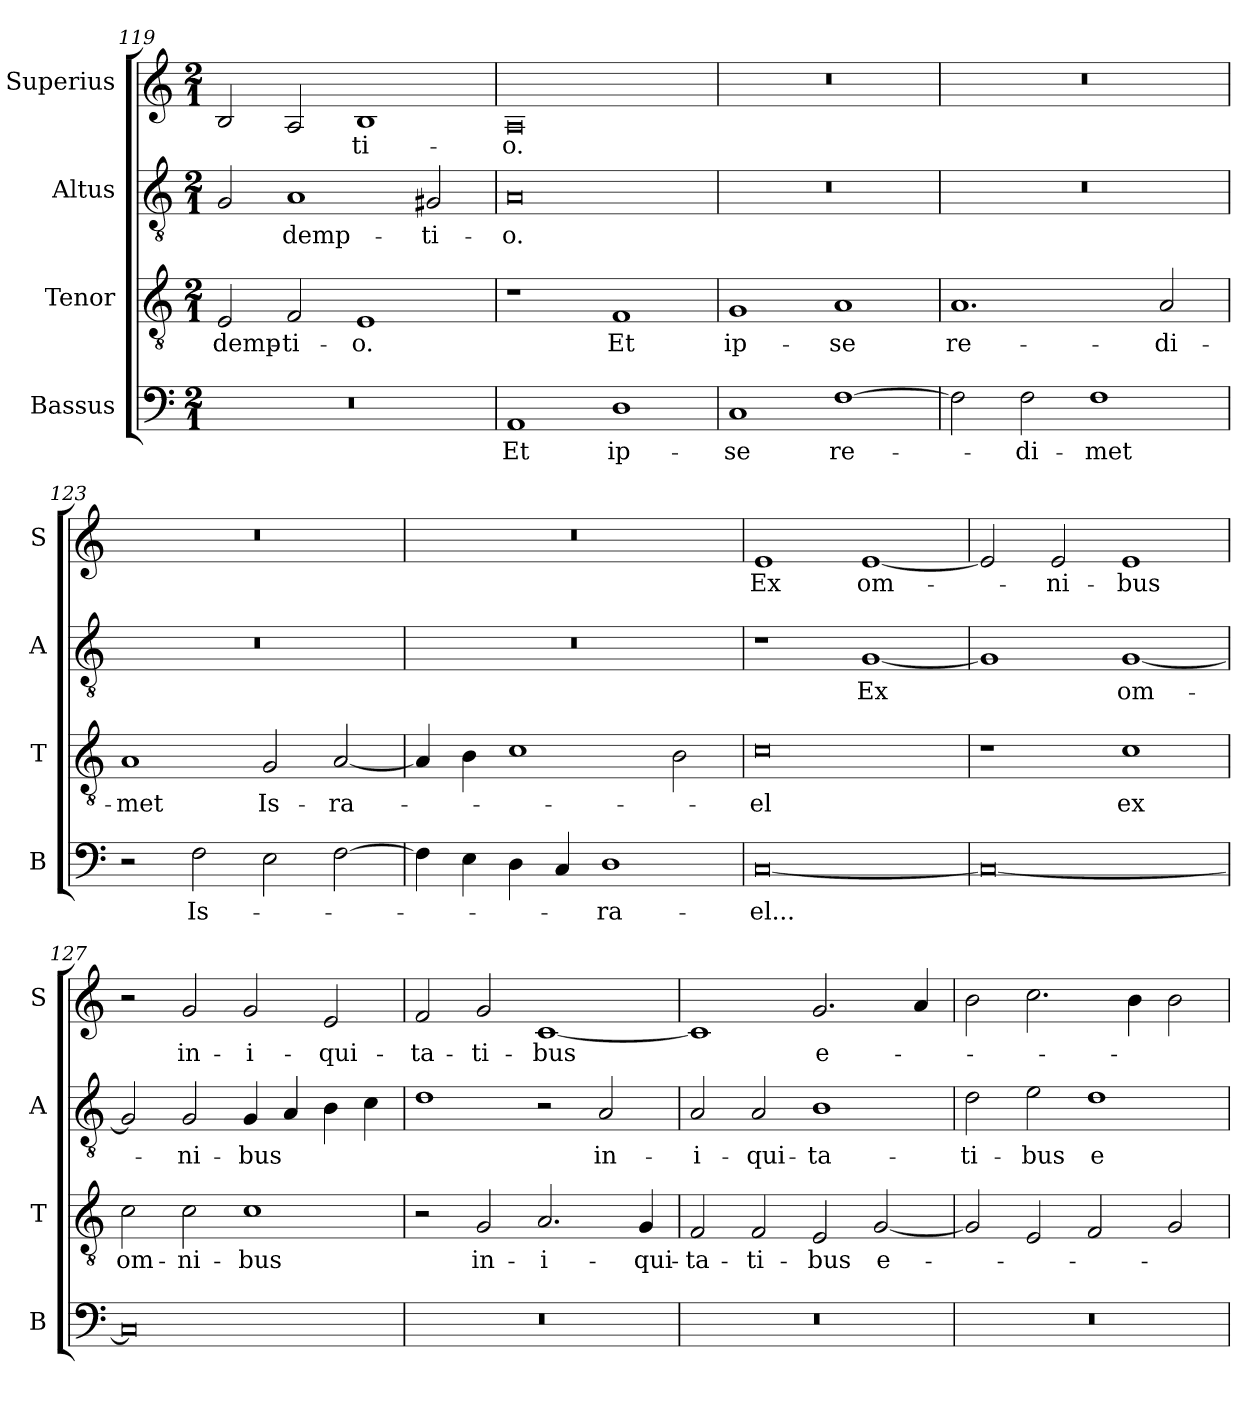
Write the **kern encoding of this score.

**kern	**text	**kern	**text	**kern	**text	**kern	**text
*part4	*part4	*part3	*part3	*part2	*part2	*part1	*part1
*staff4	*staff4	*staff3	*staff3	*staff2	*staff2	*staff1	*staff1
*I"Bassus	*	*I"Tenor	*	*I"Altus	*	*I"Superius	*
*I'B	*	*I'T	*	*I'A	*	*I'S	*
*clefF4	*	*clefGv2	*	*clefGv2	*	*clefG2	*
*k[]	*	*k[]	*	*k[]	*	*k[]	*
*C:	*	*C:	*	*C:	*	*C:	*
*M2/1	*	*M2/1	*	*M2/1	*	*M2/1	*
=119	=119	=119	=119	=119	=119	=119	=119
0r	.	2E	-demp-	2G	.	2B	.
.	.	2F	-ti-	1A	-demp-	2A	.
.	.	1E	-o.	.	.	1B	-ti-
.	.	.	.	2G#X	-ti-	.	.
=120	=120	=120	=120	=120	=120	=120	=120
1AA	Et	1r	.	0A	-o.	0A	-o.
1D	ip-	1F	Et	.	.	.	.
=121	=121	=121	=121	=121	=121	=121	=121
1C	-se	1G	ip-	0r	.	0r	.
[1F	re-	1A	-se	.	.	.	.
=122	=122	=122	=122	=122	=122	=122	=122
2F]	.	1.A	re-	0r	.	0r	.
2F	-di-	.	.	.	.	.	.
1F	-met	.	.	.	.	.	.
.	.	2A	-di-	.	.	.	.
=123	=123	=123	=123	=123	=123	=123	=123
2r	.	1A	-met	0r	.	0r	.
2F	Is-	.	.	.	.	.	.
2E	.	2G	Is-	.	.	.	.
[2F	.	[2A	-ra-	.	.	.	.
=124	=124	=124	=124	=124	=124	=124	=124
4F]	.	4A]	.	0r	.	0r	.
4E	.	4B	.	.	.	.	.
4D	.	1c	.	.	.	.	.
4C	.	.	.	.	.	.	.
1D	-ra-	.	.	.	.	.	.
.	.	2B	.	.	.	.	.
=125	=125	=125	=125	=125	=125	=125	=125
[0C	-el...	0c	-el	1r	.	1e	Ex
.	.	.	.	[1G	Ex	[1e	om-
=126	=126	=126	=126	=126	=126	=126	=126
0C_	.	1r	.	1G]	.	2e]	.
.	.	.	.	.	.	2e	-ni-
.	.	1c	ex	[1G	om-	1e	-bus
=127	=127	=127	=127	=127	=127	=127	=127
0C]	.	2c	om-	2G]	.	2r	.
.	.	2c	-ni-	2G	-ni-	2g	in-
.	.	1c	-bus	4G	-bus	2g	-i-
.	.	.	.	4A	.	.	.
.	.	.	.	4B	.	2e	-qui-
.	.	.	.	4c	.	.	.
=128	=128	=128	=128	=128	=128	=128	=128
0r	.	2r	.	1d	.	2f	-ta-
.	.	2G	in-	.	.	2g	-ti-
.	.	2.A	-i-	2r	.	[1c	-bus
.	.	.	.	2A	in-	.	.
.	.	4G	-qui-	.	.	.	.
=129	=129	=129	=129	=129	=129	=129	=129
0r	.	2F	-ta-	2A	-i-	1c]	.
.	.	2F	-ti-	2A	-qui-	.	.
.	.	2E	-bus	1B	-ta-	2.g	e-
.	.	[2G	e-	.	.	.	.
.	.	.	.	.	.	4a	.
=130	=130	=130	=130	=130	=130	=130	=130
0r	.	2G]	.	2d	-ti-	2b	.
.	.	2E	.	2e	-bus	2.cc	.
.	.	2F	.	1d	e-	.	.
.	.	.	.	.	.	4b	.
.	.	2G	.	.	.	2b	.
=	=	=	=	=	=	=	=
*-	*-	*-	*-	*-	*-	*-	*-
